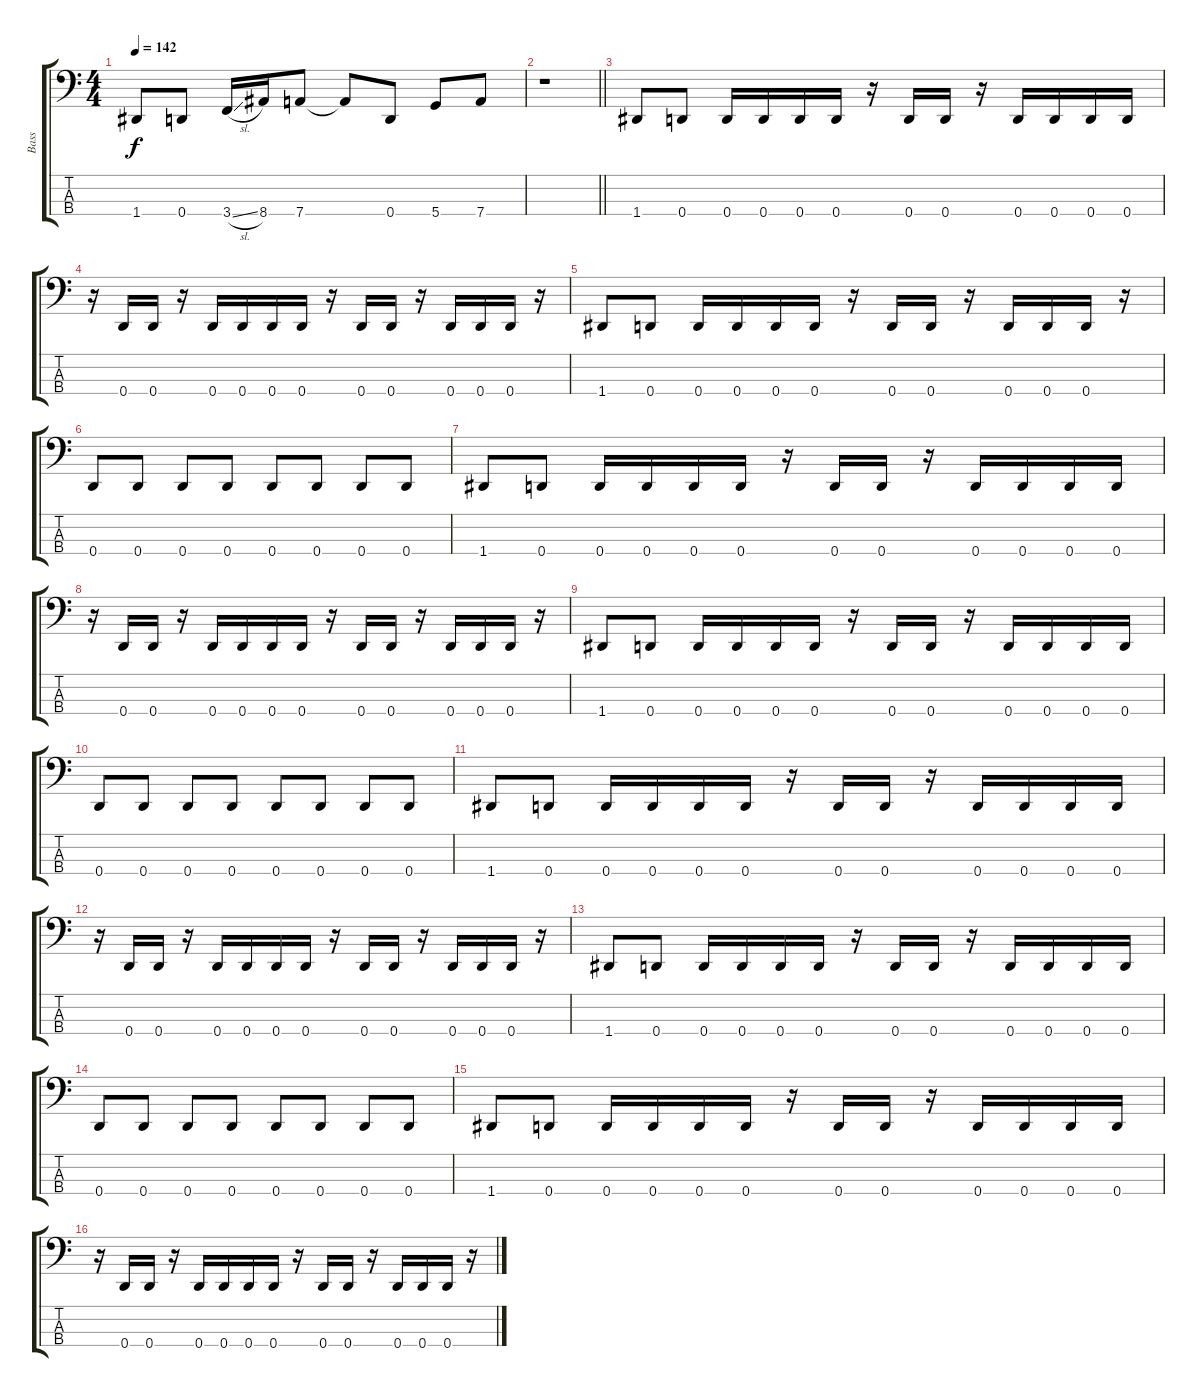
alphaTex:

\track ("Bass" "Bass") {instrument electricbasspick}
\staff {score tabs}
\tuning (F2 C2 G1 D1) {hide}
\ts (4 4)
\tempo 142
\clef f4
\ks c
1.4.8{dy f} 0.4.8 3.4{sl}.16 8.4.16 7.4.8 7.4{t}.8 0.4.8 5.4.8 7.4.8 |
\barLineRight lightlight
r.1 |
1.4.8 0.4.8 0.4.16 0.4.16 0.4.16 0.4.16 r.16 0.4.16 0.4.16 r.16 0.4.16 0.4.16 0.4.16 0.4.16 |
r.16 0.4.16 0.4.16 r.16 0.4.16 0.4.16 0.4.16 0.4.16 r.16 0.4.16 0.4.16 r.16 0.4.16 0.4.16 0.4.16 r.16 |
1.4.8 0.4.8 0.4.16 0.4.16 0.4.16 0.4.16 r.16 0.4.16 0.4.16 r.16 0.4.16 0.4.16 0.4.16 r.16 |
0.4.8 0.4.8 0.4.8 0.4.8 0.4.8 0.4.8 0.4.8 0.4.8 |
1.4.8 0.4.8 0.4.16 0.4.16 0.4.16 0.4.16 r.16 0.4.16 0.4.16 r.16 0.4.16 0.4.16 0.4.16 0.4.16 |
r.16 0.4.16 0.4.16 r.16 0.4.16 0.4.16 0.4.16 0.4.16 r.16 0.4.16 0.4.16 r.16 0.4.16 0.4.16 0.4.16 r.16 |
1.4.8 0.4.8 0.4.16 0.4.16 0.4.16 0.4.16 r.16 0.4.16 0.4.16 r.16 0.4.16 0.4.16 0.4.16 0.4.16 |
0.4.8 0.4.8 0.4.8 0.4.8 0.4.8 0.4.8 0.4.8 0.4.8 |
1.4.8 0.4.8 0.4.16 0.4.16 0.4.16 0.4.16 r.16 0.4.16 0.4.16 r.16 0.4.16 0.4.16 0.4.16 0.4.16 |
r.16 0.4.16 0.4.16 r.16 0.4.16 0.4.16 0.4.16 0.4.16 r.16 0.4.16 0.4.16 r.16 0.4.16 0.4.16 0.4.16 r.16 |
1.4.8 0.4.8 0.4.16 0.4.16 0.4.16 0.4.16 r.16 0.4.16 0.4.16 r.16 0.4.16 0.4.16 0.4.16 0.4.16 |
0.4.8 0.4.8 0.4.8 0.4.8 0.4.8 0.4.8 0.4.8 0.4.8 |
1.4.8 0.4.8 0.4.16 0.4.16 0.4.16 0.4.16 r.16 0.4.16 0.4.16 r.16 0.4.16 0.4.16 0.4.16 0.4.16 |
r.16 0.4.16 0.4.16 r.16 0.4.16 0.4.16 0.4.16 0.4.16 r.16 0.4.16 0.4.16 r.16 0.4.16 0.4.16 0.4.16 r.16
